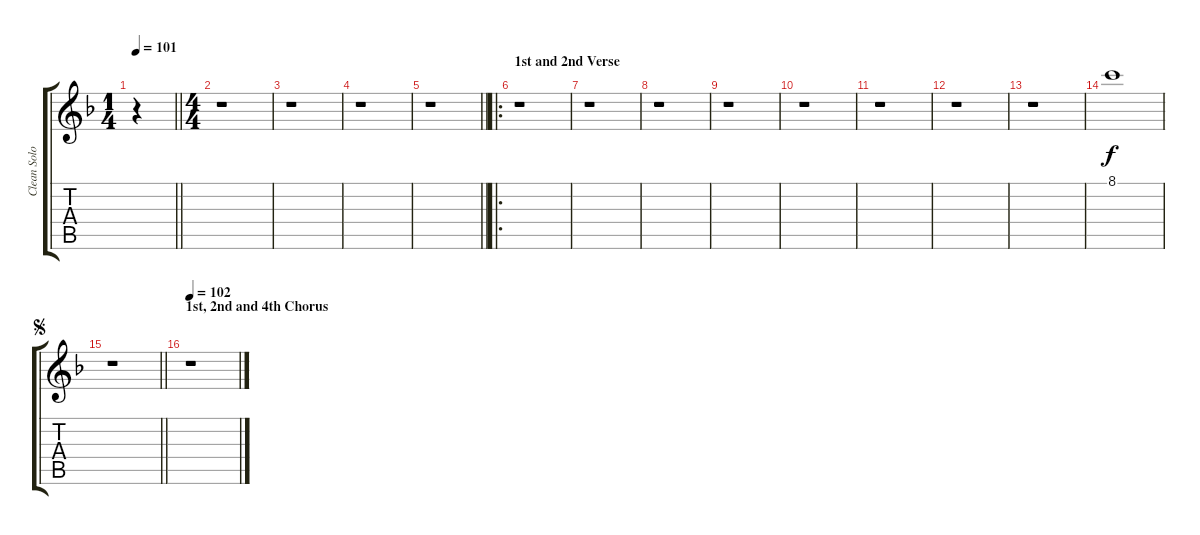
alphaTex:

\track ("Clean Solo Gtr." "Clean Solo") {instrument electricguitarjazz}
\staff {score tabs}
\tuning (E4 B3 G3 D3 A2 E2) {hide}
\ts (1 4)
\tempo 101
\clef g2
\barLineRight lightlight
\ks f
r.4{dy f instrument electricguitarjazz} |
\ts (4 4)
r.1 |
r.1 |
r.1 |
\barLineRight lightlight
r.1 |
\ro
\section ("" "1st and 2nd Verse")
r.1 |
r.1 |
r.1 |
r.1 |
r.1 |
r.1 |
r.1 |
r.1 |
8.1.1 |
\jump segno
\barLineRight lightlight
r.1 |
\section ("" "1st, 2nd and 4th Chorus")
\tempo 102
r.1
